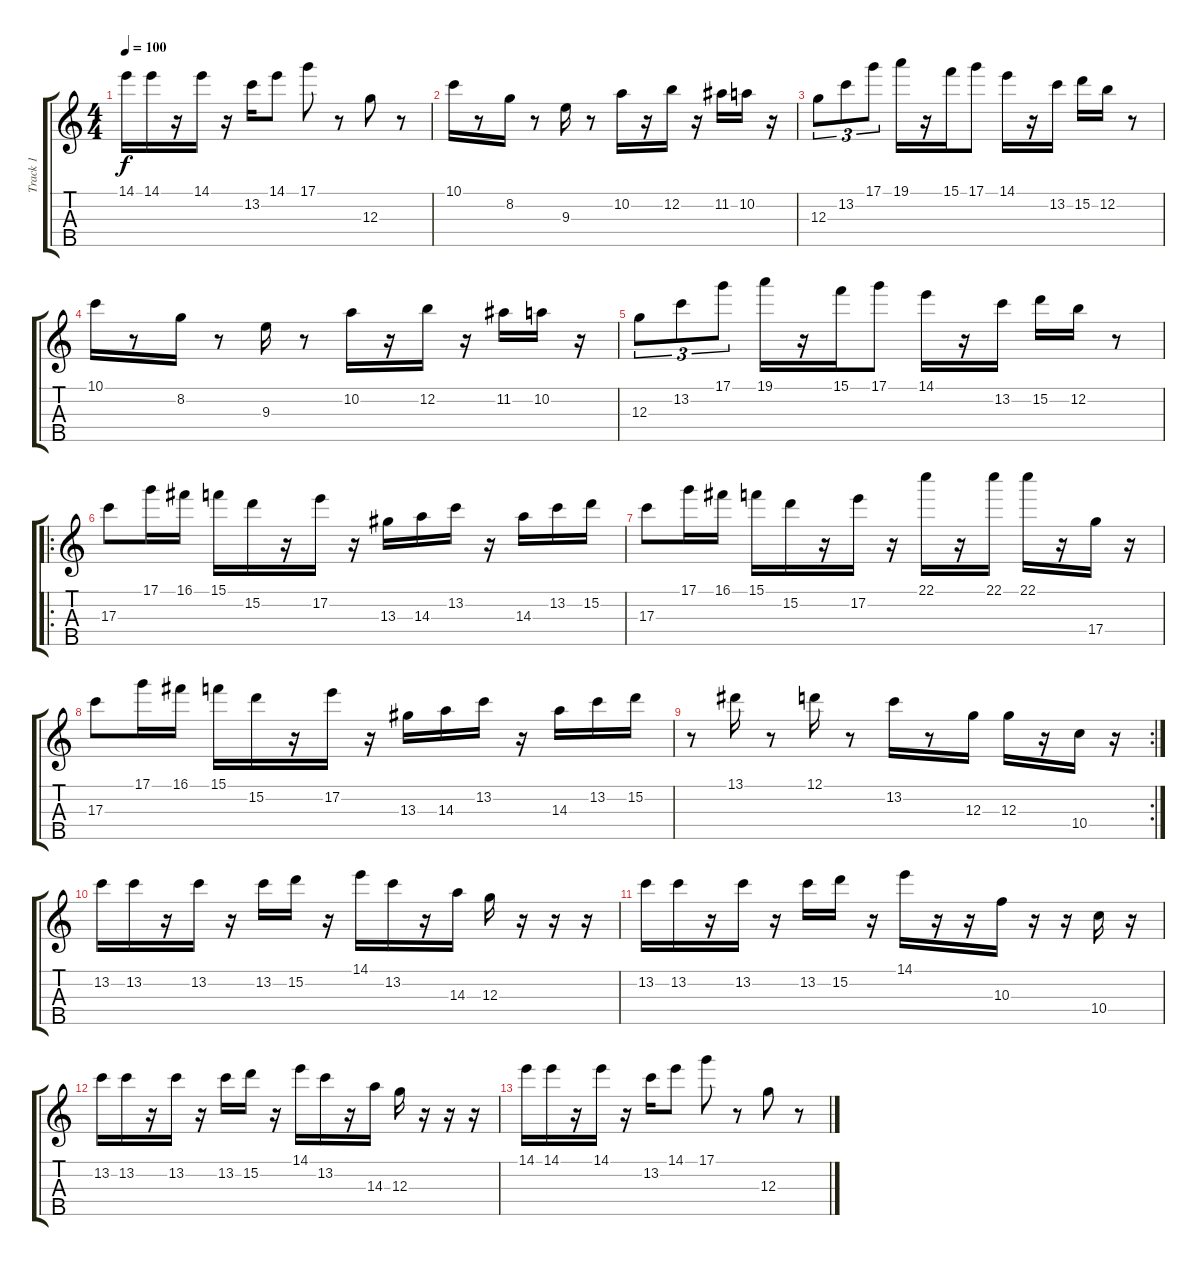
\track ("Track 1" "Track 1") {instrument banjo}
\staff {score tabs}
\tuning (D4 B3 G3 D3 G4) {hide}
\displaytranspose 12
\ts (4 4)
\tempo 100
\clef g2
\ks c
14.1.16{dy f instrument banjo} 14.1.16 r.16 14.1.16 r.16 13.2.16 14.1.8 17.1.8 r.8 12.3.8 r.8 |
10.1.16 r.8 8.2.16 r.8 9.3.16 r.8 10.2.16 r.16 12.2.16 r.16 11.2.16 10.2.16 r.16 |
12.3.8{tu (3 2)} 13.2.8{tu (3 2)} 17.1.8{tu (3 2)} 19.1.16 r.16 15.1.16 17.1.8 14.1.16 r.16 13.2.16 15.2.16 12.2.16 r.8 |
10.1.16 r.8 8.2.16 r.8 9.3.16 r.8 10.2.16 r.16 12.2.16 r.16 11.2.16 10.2.16 r.16 |
12.3.8{tu (3 2)} 13.2.8{tu (3 2)} 17.1.8{tu (3 2)} 19.1.16 r.16 15.1.16 17.1.8 14.1.16 r.16 13.2.16 15.2.16 12.2.16 r.8 |
\ro
17.3.8 17.1.16 16.1.16 15.1.16 15.2.16 r.16 17.2.16 r.16 13.3.16 14.3.16 13.2.16 r.16 14.3.16 13.2.16 15.2.16 |
17.3.8 17.1.16 16.1.16 15.1.16 15.2.16 r.16 17.2.16 r.16 22.1.16 r.16 22.1.16 22.1.16 r.16 17.4.16 r.16 |
17.3.8 17.1.16 16.1.16 15.1.16 15.2.16 r.16 17.2.16 r.16 13.3.16 14.3.16 13.2.16 r.16 14.3.16 13.2.16 15.2.16 |
\rc 2
r.8 13.1.16 r.8 12.1.16 r.8 13.2.16 r.8 12.3.16 12.3.16 r.16 10.4.16 r.16 |
13.2.16 13.2.16 r.16 13.2.16 r.16 13.2.16 15.2.16 r.16 14.1.16 13.2.16 r.16 14.3.16 12.3.16 r.16 r.16 r.16 |
13.2.16 13.2.16 r.16 13.2.16 r.16 13.2.16 15.2.16 r.16 14.1.16 r.16 r.16 10.3.16 r.16 r.16 10.4.16 r.16 |
13.2.16 13.2.16 r.16 13.2.16 r.16 13.2.16 15.2.16 r.16 14.1.16 13.2.16 r.16 14.3.16 12.3.16 r.16 r.16 r.16 |
14.1.16 14.1.16 r.16 14.1.16 r.16 13.2.16 14.1.8 17.1.8 r.8 12.3.8 r.8
